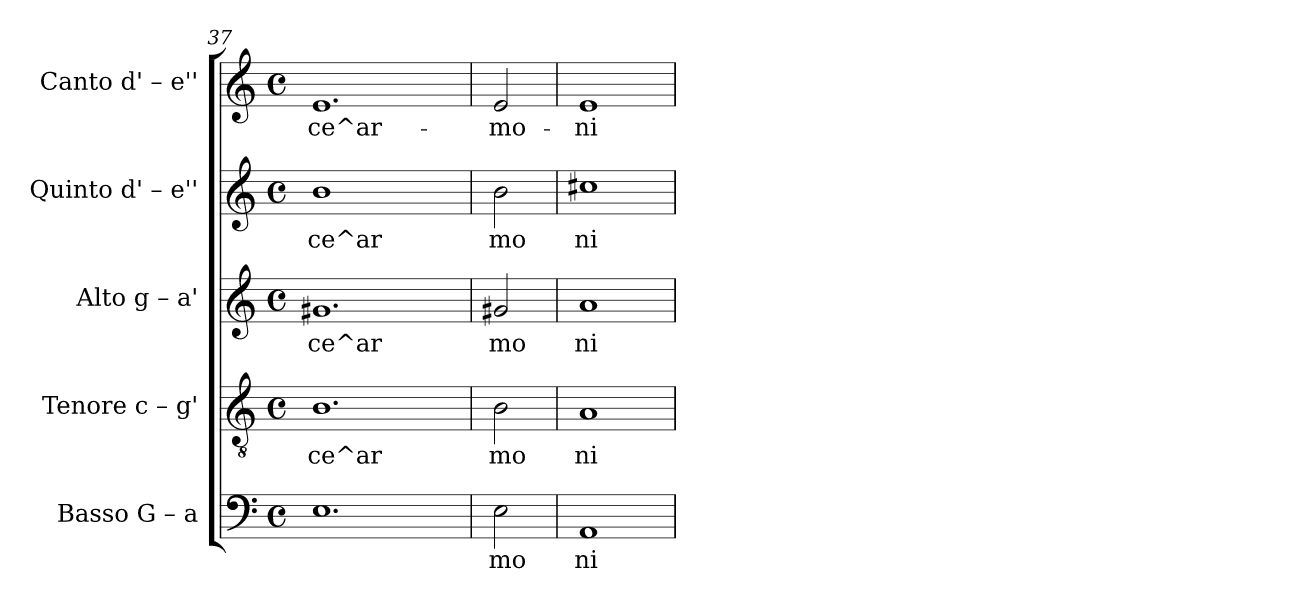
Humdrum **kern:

**kern	**text	**kern	**text	**kern	**text	**kern	**text	**kern	**text
*part5	*part5	*part4	*part4	*part3	*part3	*part2	*part2	*part1	*part1
*staff5	*staff5	*staff4	*staff4	*staff3	*staff3	*staff2	*staff2	*staff1	*staff1
*I"Basso  G – a	*	*I"Tenore  c – g'	*	*I"Alto  g – a'	*	*I"Quinto  d' – e''	*	*I"Canto  d' – e''	*
*clefF4	*	*clefGv2	*	*clefG2	*	*clefG2	*	*clefG2	*
*k[]	*	*k[]	*	*k[]	*	*k[]	*	*k[]	*
*C:	*	*C:	*	*C:	*	*C:	*	*C:	*
*M4/4	*	*M4/4	*	*M4/4	*	*M4/4	*	*M4/4	*
*met(c)	*	*met(c)	*	*met(c)	*	*met(c)	*	*met(c)	*
=37	=37	=37	=37	=37	=37	=37	=37	=37	=37
!	!LO:LY:b:rj	!	!LO:LY:b:rj	!	!LO:LY:b:rj	!	!LO:LY:b:rj	!	!LO:LY:b:cj
1.E	.	1.B	ce^ar	1.g#X	ce^ar	1b	ce^ar	1.e	ce^ar-
.	.	.	.	.	.	2ryy	.	.	.
=38	=38	=38	=38	=38	=38	=38	=38	=38	=38
!	!LO:LY:b:rj	!	!LO:LY:b:rj	!	!LO:LY:b:rj	!	!LO:LY:b:rj	!	!LO:LY:b:cj
2E\	mo	2B\	mo	2g#X/	mo	2b\	mo	2e/	-mo-
=39	=39	=39	=39	=39	=39	=39	=39	=39	=39
!	!LO:LY:b:rj	!	!LO:LY:b:rj	!	!LO:LY:b:rj	!	!LO:LY:b:rj	!	!LO:LY:b:cj
1AA	ni	1A	ni	1a	ni	1cc#X	ni	1e	-ni-
=	=	=	=	=	=	=	=	=	=
*-	*-	*-	*-	*-	*-	*-	*-	*-	*-
